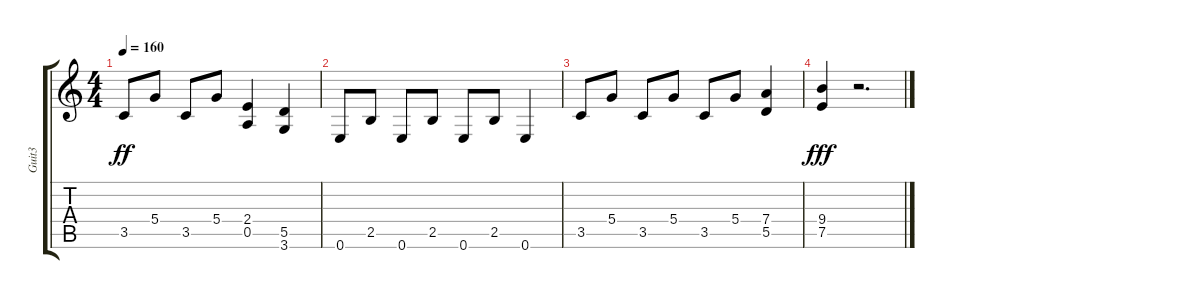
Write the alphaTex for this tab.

\track ("Guit3" "Guit3") {instrument acousticguitarnylon}
\staff {score tabs}
\tuning (E4 B3 G3 D3 A2 E2) {hide}
\ts (4 4)
\tempo 160
\clef g2
\ks c
3.5.8{dy ff} 5.4.8 3.5.8 5.4.8 (2.4 0.5).4 (5.5 3.6).4 |
0.6.8 2.5.8 0.6.8 2.5.8 0.6.8 2.5.8 0.6.4 |
3.5.8 5.4.8 3.5.8 5.4.8 3.5.8 5.4.8 (7.4 5.5).4 |
(9.4 7.5).4{dy fff} r.2{d}
